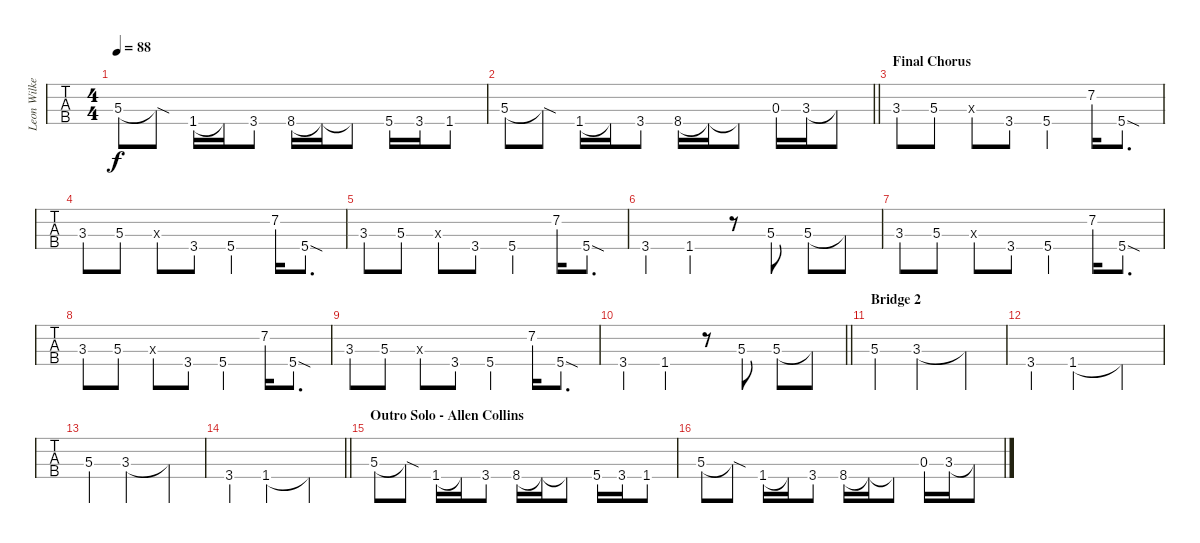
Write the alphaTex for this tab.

\track ("Leon Wilkeson" "Leon Wilke") {instrument electricbasspick}
\staff {tabs}
\tuning (G2 D2 A1 E1) {hide}
\ts (4 4)
\tempo 88
\clef f4
\ks c
5.3.8{dy f} 5.3{sod t}.8 1.4.16 1.4{t}.16 3.4.8 8.4.16 8.4{t}.16 8.4{t}.8 5.4.16 3.4.16 1.4.8 |
\barLineRight lightlight
5.3.8 5.3{sod t}.8 1.4.16 1.4{t}.16 3.4.8 8.4.16 8.4{t}.16 8.4{t}.8 0.3.16 3.3.16 3.3{t}.8 |
\section ("" "Final Chorus")
3.3.8 5.3.8 0.3{x}.8 3.4.8 5.4.4 7.2.16 5.4{sod}.8{d} |
3.3.8 5.3.8 0.3{x}.8 3.4.8 5.4.4 7.2.16 5.4{sod}.8{d} |
3.3.8 5.3.8 0.3{x}.8 3.4.8 5.4.4 7.2.16 5.4{sod}.8{d} |
3.4.4 1.4.4 r.8 5.3.8 5.3.8 5.3{t}.8 |
3.3.8 5.3.8 0.3{x}.8 3.4.8 5.4.4 7.2.16 5.4{sod}.8{d} |
3.3.8 5.3.8 0.3{x}.8 3.4.8 5.4.4 7.2.16 5.4{sod}.8{d} |
3.3.8 5.3.8 0.3{x}.8 3.4.8 5.4.4 7.2.16 5.4{sod}.8{d} |
\barLineRight lightlight
3.4.4 1.4.4 r.8 5.3.8 5.3.8 5.3{t}.8 |
\section ("" "Bridge 2")
5.3.4 3.3.2 3.3{t}.4 |
3.4.4 1.4.2 1.4{t}.4 |
5.3.4 3.3.2 3.3{t}.4 |
\barLineRight lightlight
3.4.4 1.4.2 1.4{t}.4 |
\section ("" "Outro Solo - Allen Collins")
5.3.8 5.3{sod t}.8 1.4.16 1.4{t}.16 3.4.8 8.4.16 8.4{t}.16 8.4{t}.8 5.4.16 3.4.16 1.4.8 |
5.3.8 5.3{sod t}.8 1.4.16 1.4{t}.16 3.4.8 8.4.16 8.4{t}.16 8.4{t}.8 0.3.16 3.3.16 3.3{t}.8
